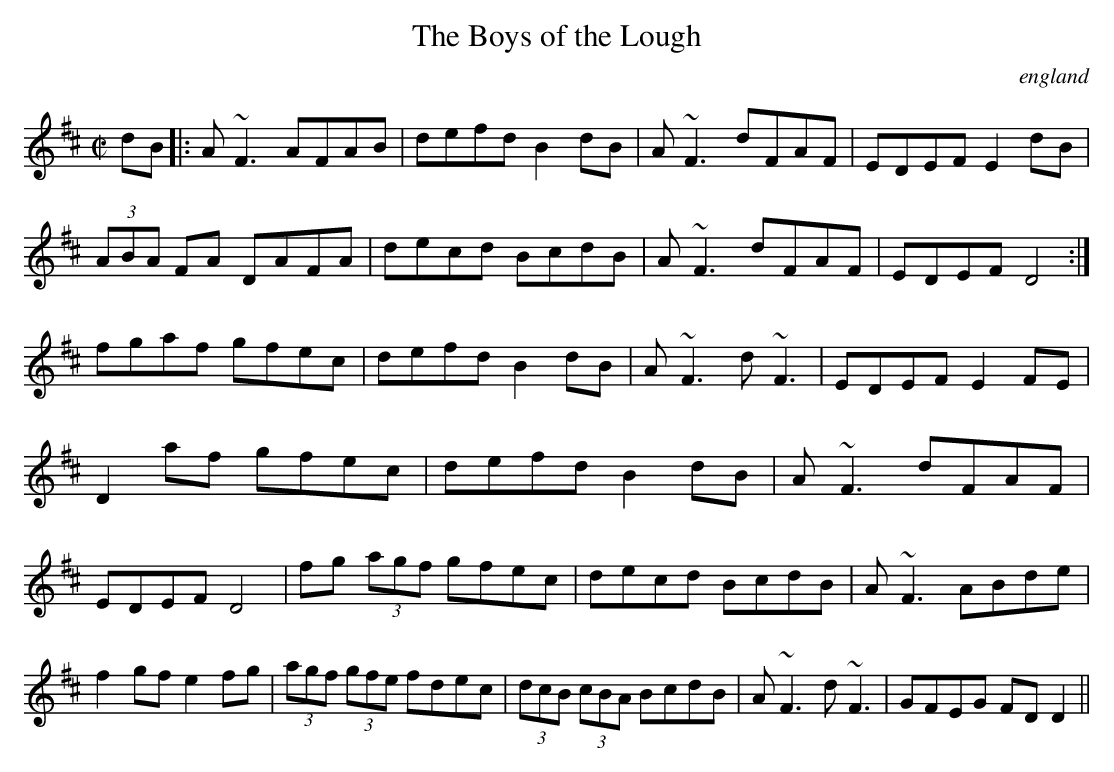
X:1
T:Boys of the Lough, The
O:england
M:C|
K:D
dB|:A~F3 AFAB|defd B2dB|A~F3 dFAF|EDEF E2dB|\
(3ABA FA DAFA|decd BcdB|A~F3 dFAF|EDEF D4:|\
fgaf gfec|defd B2dB|A~F3 d~F3|EDEF E2FE|\
D2af gfec|defd B2dB|A~F3 dFAF|EDEF D4|\
fg (3agf gfec|decd BcdB|A~F3 ABde|f2gf e2fg|\
(3agf (3gfe fdec|(3dcB (3cBA BcdB|A~F3 d~F3|GFEG FDD2||
